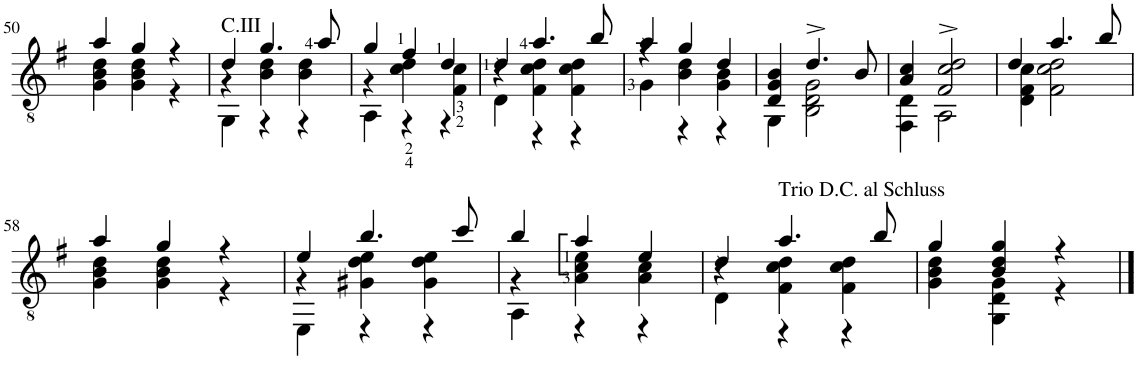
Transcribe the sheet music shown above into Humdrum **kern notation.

**kern
*part1
*staff1
*I"Guitar
*I'Guit.
!!LO:PB:g=z
*clefGv2
*k[f#]
*M3/4
=50
*^
4a/	4G\ 4B\ 4d\
4g/	4G\ 4B\ 4d\
4r	4r
=51	=51
*	*^
!LO:TX:a:t=C.III	!	!
4d/	4r	4GG\
4.g/	4B\ 4d\	4r
.	4B\ 4d\	4r
8a/	.	.
=52	=52	=52
4g/	4r	4AA\
4f#/	4c\ 4d\	4r
4d/	4F#\ 4c\	4r
=53	=53	=53
4d/	4r	4D\
4.a/	4F#\ 4c\ 4d\	4r
.	4F#\ 4c\ 4d\	4r
8b/	.	.
=54	=54	=54
4a/	4r	4G\
4g/	4B\ 4d\	4r
4d/	4G\ 4B\	4r
*	*v	*v
=55	=55
4D/ 4G/ 4B/	4GG\
4.d^/	2BB\ 2D\ 2G\
8B/	.
=56	=56
4A/ 4c/	4FF#\ 4D\
2F#/^ 2c/^ 2d/^	2AA\
=57	=57
4d/	4D\ 4F#\ 4c\
4.a/	2F#\ 2c\ 2d\
8b/	.
!!LO:LB:g=z	!!
=58	=58
4a/	4G\ 4B\ 4d\
4g/	4G\ 4B\ 4d\
4r	4r
=59	=59
*	*^
4e/	4r	4EE\
4.b/	4G#X\ 4d\ 4e\	4r
.	4G#\ 4d\ 4e\	4r
8cc/	.	.
=60	=60	=60
4b/	4r	4AA\
4a/	4A\ 4c\ 4e\	4r
4e/	4A\ 4c\	4r
=61	=61	=61
4d/	4r	4D\
!LO:TX:a:t=Trio D.C. al Schluss	!	!
4.a/	4F#\ 4c\ 4d\	4r
.	4F#\ 4c\ 4d\	4r
8b/	.	.
*	*v	*v
=62	=62
4g/	4G\ 4B\ 4d\
4B/ 4d/ 4g/	4GG\ 4D\ 4G\
4r	4r
*v	*v
==
*-
